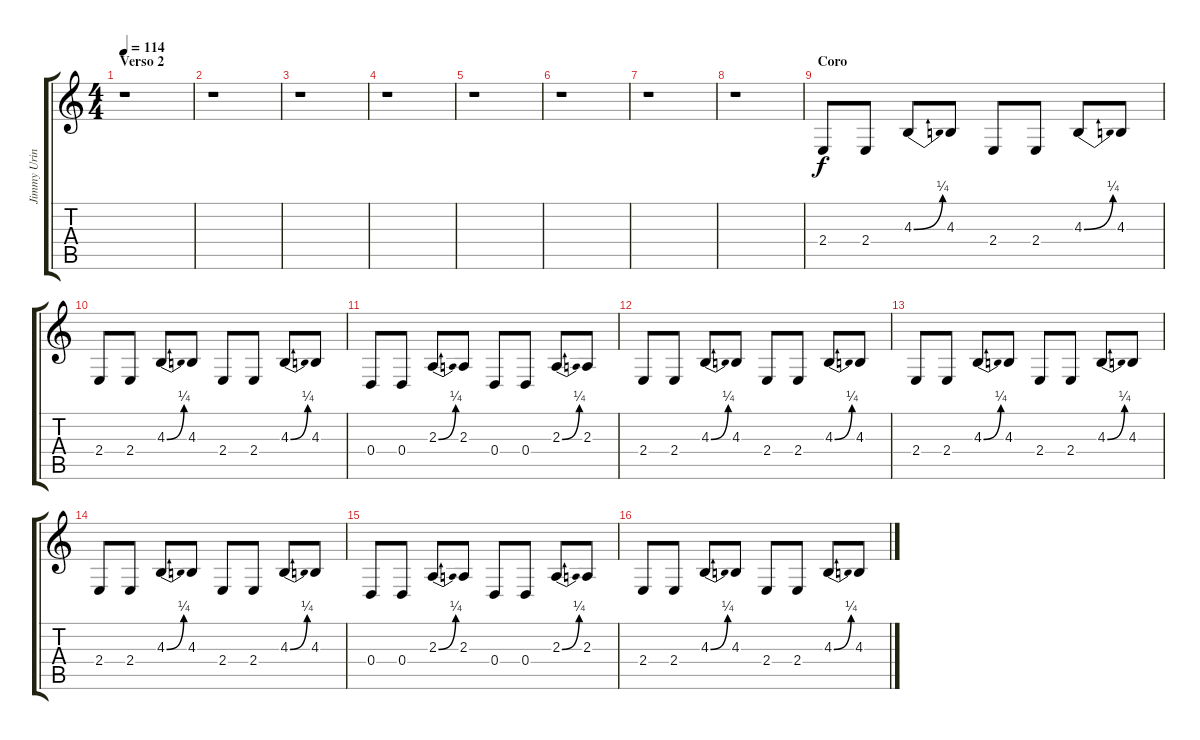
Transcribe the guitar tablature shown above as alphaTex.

\track ("Jimmy Urine (Synth 3)" "Jimmy Urin") {instrument lead2sawtooth}
\staff {score tabs}
\tuning (E4 B3 G3 D3 A2 E2) {hide}
\ts (4 4)
\section ("" "Verso 2")
\tempo 114
\clef g2
\ks c
r.1{dy f} |
r.1 |
r.1 |
r.1 |
r.1 |
r.1 |
r.1 |
r.1 |
\section ("" "Coro")
2.4.8{volume 8} 2.4.8 4.3{be (bend 0 0 60 1)}.8 4.3.8 2.4.8 2.4.8 4.3{be (bend 0 0 60 1)}.8 4.3.8 |
2.4.8 2.4.8 4.3{be (bend 0 0 60 1)}.8 4.3.8 2.4.8 2.4.8 4.3{be (bend 0 0 60 1)}.8 4.3.8 |
0.4.8 0.4.8 2.3{be (bend 0 0 60 1)}.8 2.3.8 0.4.8 0.4.8 2.3{be (bend 0 0 60 1)}.8 2.3.8 |
2.4.8 2.4.8 4.3{be (bend 0 0 60 1)}.8 4.3.8 2.4.8 2.4.8 4.3{be (bend 0 0 60 1)}.8 4.3.8 |
2.4.8 2.4.8 4.3{be (bend 0 0 60 1)}.8 4.3.8 2.4.8 2.4.8 4.3{be (bend 0 0 60 1)}.8 4.3.8 |
2.4.8 2.4.8 4.3{be (bend 0 0 60 1)}.8 4.3.8 2.4.8 2.4.8 4.3{be (bend 0 0 60 1)}.8 4.3.8 |
0.4.8 0.4.8 2.3{be (bend 0 0 60 1)}.8 2.3.8 0.4.8 0.4.8 2.3{be (bend 0 0 60 1)}.8 2.3.8 |
2.4.8 2.4.8 4.3{be (bend 0 0 60 1)}.8 4.3.8 2.4.8 2.4.8 4.3{be (bend 0 0 60 1)}.8 4.3.8
